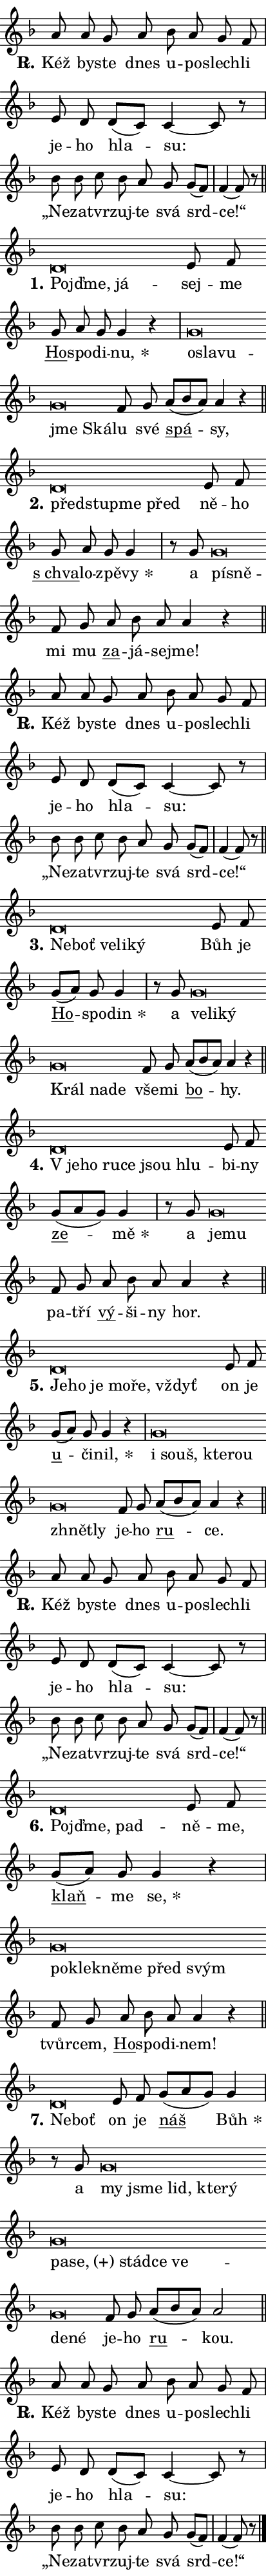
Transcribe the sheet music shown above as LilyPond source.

\version "2.24.0"
\header { tagline = "" }
\paper {
  indent = 0\cm
  top-margin = 0\cm
  right-margin = 0\cm
  bottom-margin = 0\cm
  left-margin = 0\cm
  paper-width = 7\cm
  page-breaking = #ly:one-page-breaking
  system-system-spacing.basic-distance = #11
  score-system-spacing.basic-distance = #11
  ragged-last = ##f
}


%% Author: Thomas Morley
%% https://lists.gnu.org/archive/html/lilypond-user/2020-05/msg00002.html
#(define (line-position grob)
"Returns position of @var[grob} in current system:
   @code{'start}, if at first time-step
   @code{'end}, if at last time-step
   @code{'middle} otherwise
"
  (let* ((col (ly:item-get-column grob))
         (ln (ly:grob-object col 'left-neighbor))
         (rn (ly:grob-object col 'right-neighbor))
         (col-to-check-left (if (ly:grob? ln) ln col))
         (col-to-check-right (if (ly:grob? rn) rn col))
         (break-dir-left
           (and
             (ly:grob-property col-to-check-left 'non-musical #f)
             (ly:item-break-dir col-to-check-left)))
         (break-dir-right
           (and
             (ly:grob-property col-to-check-right 'non-musical #f)
             (ly:item-break-dir col-to-check-right))))
        (cond ((eqv? 1 break-dir-left) 'start)
              ((eqv? -1 break-dir-right) 'end)
              (else 'middle))))

#(define (tranparent-at-line-position vctor)
  (lambda (grob)
  "Relying on @code{line-position} select the relevant enry from @var{vctor}.
Used to determine transparency,"
    (case (line-position grob)
      ((end) (not (vector-ref vctor 0)))
      ((middle) (not (vector-ref vctor 1)))
      ((start) (not (vector-ref vctor 2))))))

noteHeadBreakVisibility =
#(define-music-function (break-visibility)(vector?)
"Makes @code{NoteHead}s transparent relying on @var{break-visibility}"
#{
  \override NoteHead.transparent =
    #(tranparent-at-line-position break-visibility)
#})

#(define delete-ledgers-for-transparent-note-heads
  (lambda (grob)
    "Reads whether a @code{NoteHead} is transparent.
If so this @code{NoteHead} is removed from @code{'note-heads} from
@var{grob}, which is supposed to be @code{LedgerLineSpanner}.
As a result ledgers are not printed for this @code{NoteHead}"
    (let* ((nhds-array (ly:grob-object grob 'note-heads))
           (nhds-list
             (if (ly:grob-array? nhds-array)
                 (ly:grob-array->list nhds-array)
                 '()))
           ;; Relies on the transparent-property being done before
           ;; Staff.LedgerLineSpanner.after-line-breaking is executed.
           ;; This is fragile ...
           (to-keep
             (remove
               (lambda (nhd)
                 (ly:grob-property nhd 'transparent #f))
               nhds-list)))
      ;; TODO find a better method to iterate over grob-arrays, similiar
      ;; to filter/remove etc for lists
      ;; For now rebuilt from scratch
      (set! (ly:grob-object grob 'note-heads)  '())
      (for-each
        (lambda (nhd)
          (ly:pointer-group-interface::add-grob grob 'note-heads nhd))
        to-keep))))

hideNotes = {
  \noteHeadBreakVisibility #begin-of-line-visible
}
unHideNotes = {
  \noteHeadBreakVisibility #all-visible
}

% work-around for resetting accidentals
% https://lilypond.org/doc/v2.23/Documentation/notation/displaying-rhythms#unmetered-music
cadenzaMeasure = {
  \cadenzaOff
  \partial 1024 s1024
  \cadenzaOn
}

#(define-markup-command (accent layout props text) (markup?)
  "Underline accented syllable"
  (interpret-markup layout props
    #{\markup \override #'(offset . 4.3) \underline { #text }#}))

responsum = \markup \concat {
  "R" \hspace #-1.05 \path #0.1 #'((moveto 0 0.07) (lineto 0.9 0.8)) \hspace #0.05 "."
}

\layout {
    \context {
        \Staff
        \remove "Time_signature_engraver"
        \override LedgerLineSpanner.after-line-breaking = #delete-ledgers-for-transparent-note-heads
    }
    \context {
        \Voice {
            \override NoteHead.output-attributes = #'((class . "notehead"))
            \override Hairpin.height = #0.55
        }
    }
    \context {
        \Lyrics {
            \override StanzaNumber.output-attributes = #'((class . "stanzanumber"))
            \override LyricSpace.minimum-distance = #0.9
            \override LyricText.font-name = #"TeX Gyre Schola"
            \override LyricText.font-size = 1
            \override StanzaNumber.font-name = #"TeX Gyre Schola Bold"
            \override StanzaNumber.font-size = 1
        }
    }
}

% magnetic-lyrics.ily
%
%   written by
%     Jean Abou Samra <jean@abou-samra.fr>
%     Werner Lemberg <wl@gnu.org>
%
%   adapted by
%     Jiri Hon <jiri.hon@gmail.com>
%
% Version 2022-Apr-15

% https://www.mail-archive.com/lilypond-user@gnu.org/msg149350.html

#(define (Left_hyphen_pointer_engraver context)
   "Collect syllable-hyphen-syllable occurrences in lyrics and store
them in properties.  This engraver only looks to the left.  For
example, if the lyrics input is @code{foo -- bar}, it does the
following.

@itemize @bullet
@item
Set the @code{text} property of the @code{LyricHyphen} grob between
@q{foo} and @q{bar} to @code{foo}.

@item
Set the @code{left-hyphen} property of the @code{LyricText} grob with
text @q{foo} to the @code{LyricHyphen} grob between @q{foo} and
@q{bar}.
@end itemize

Use this auxiliary engraver in combination with the
@code{lyric-@/text::@/apply-@/magnetic-@/offset!} hook."
   (let ((hyphen #f)
         (text #f))
     (make-engraver
      (acknowledgers
       ((lyric-syllable-interface engraver grob source-engraver)
        (set! text grob)))
      (end-acknowledgers
       ((lyric-hyphen-interface engraver grob source-engraver)
        ;(when (not (grob::has-interface grob 'lyric-space-interface))
          (set! hyphen grob)));)
      ((stop-translation-timestep engraver)
       (when (and text hyphen)
         (ly:grob-set-object! text 'left-hyphen hyphen))
       (set! text #f)
       (set! hyphen #f)))))

#(define (lyric-text::apply-magnetic-offset! grob)
   "If the space between two syllables is less than the value in
property @code{LyricText@/.details@/.squash-threshold}, move the right
syllable to the left so that it gets concatenated with the left
syllable.

Use this function as a hook for
@code{LyricText@/.after-@/line-@/breaking} if the
@code{Left_@/hyphen_@/pointer_@/engraver} is active."
   (let ((hyphen (ly:grob-object grob 'left-hyphen #f)))
     (when hyphen
       (let ((left-text (ly:spanner-bound hyphen LEFT)))
         (when (grob::has-interface left-text 'lyric-syllable-interface)
           (let* ((common (ly:grob-common-refpoint grob left-text X))
                  (this-x-ext (ly:grob-extent grob common X))
                  (left-x-ext
                   (begin
                     ;; Trigger magnetism for left-text.
                     (ly:grob-property left-text 'after-line-breaking)
                     (ly:grob-extent left-text common X)))
                  ;; `delta` is the gap width between two syllables.
                  (delta (- (interval-start this-x-ext)
                            (interval-end left-x-ext)))
                  (details (ly:grob-property grob 'details))
                  (threshold (assoc-get 'squash-threshold details 0.2)))
             (when (< delta threshold)
               (let* (;; We have to manipulate the input text so that
                      ;; ligatures crossing syllable boundaries are not
                      ;; disabled.  For languages based on the Latin
                      ;; script this is essentially a beautification.
                      ;; However, for non-Western scripts it can be a
                      ;; necessity.
                      (lt (ly:grob-property left-text 'text))
                      (rt (ly:grob-property grob 'text))
                      (is-space (grob::has-interface hyphen 'lyric-space-interface))
                      (space (if is-space " " ""))
                      (space-markup (grob-interpret-markup grob " "))
                      (space-size (interval-length (ly:stencil-extent space-markup X)))
                      (extra-delta (if is-space space-size 0))
                      ;; Append new syllable.
                      (ltrt-space (if (and (string? lt) (string? rt))
                                (string-append lt space rt)
                                (make-concat-markup (list lt space rt))))
                      ;; Right-align `ltrt` to the right side.
                      (ltrt-space-markup (grob-interpret-markup
                               grob
                               (make-translate-markup
                                (cons (interval-length this-x-ext) 0)
                                (make-right-align-markup ltrt-space)))))
                 (begin
                   ;; Don't print `left-text`.
                   (ly:grob-set-property! left-text 'stencil #f)
                   ;; Set text and stencil (which holds all collected
                   ;; syllables so far) and shift it to the left.
                   (ly:grob-set-property! grob 'text ltrt-space)
                   (ly:grob-set-property! grob 'stencil ltrt-space-markup)
                   (ly:grob-translate-axis! grob (- (- delta extra-delta)) X))))))))))


#(define (lyric-hyphen::displace-bounds-first grob)
   ;; Make very sure this callback isn't triggered too early.
   (let ((left (ly:spanner-bound grob LEFT))
         (right (ly:spanner-bound grob RIGHT)))
     (ly:grob-property left 'after-line-breaking)
     (ly:grob-property right 'after-line-breaking)
     (ly:lyric-hyphen::print grob)))

squashThreshold = #0.4

\layout {
  \context {
    \Lyrics
    \consists #Left_hyphen_pointer_engraver
    \override LyricText.after-line-breaking =
      #lyric-text::apply-magnetic-offset!
    \override LyricHyphen.stencil = #lyric-hyphen::displace-bounds-first
    \override LyricText.details.squash-threshold = \squashThreshold
    \override LyricHyphen.minimum-distance = 0
    \override LyricHyphen.minimum-length = \squashThreshold
  }
}

squash = \override LyricText.details.squash-threshold = 9999
unSquash = \override LyricText.details.squash-threshold = \squashThreshold

left = \override LyricText.self-alignment-X = #LEFT
unLeft = \revert LyricText.self-alignment-X

starOffset = #(lambda (grob) 
                (let ((x_offset (ly:self-alignment-interface::aligned-on-x-parent grob)))
                  (if (= x_offset 0) 0 (+ x_offset 1.2))))

star = #(define-music-function (syllable)(string?)
"Append star separator at the end of a syllable"
#{
  \once \override LyricText.X-offset = #starOffset
  \lyricmode { \markup {
    #syllable
    \override #'((font-name . "TeX Gyre Schola Bold")) \hspace #0.2 \lower #0.65 \larger "*"
  } }
#})

starAccent = #(define-music-function (syllable)(string?)
"Append star separator at the end of a syllable and make accent"
#{
  \once \override LyricText.X-offset = #starOffset
  \lyricmode { \markup {
    \accent #syllable
    \override #'((font-name . "TeX Gyre Schola Bold")) \hspace #0.2 \lower #0.65 \larger "*"
  } }
#})

breath = #(define-music-function (syllable)(string?)
"Append breathing indicator at the end of a syllable"
#{
  \lyricmode { \markup { #syllable "+" } }
#})

optionalBreath = #(define-music-function (syllable)(string?)
"Append optional breathing indicator at the end of a syllable"
#{
  \lyricmode { \markup { #syllable "(+)" } }
#})


\score {
    <<
        \new Voice = "melody" { \cadenzaOn \key f \major \relative { a'8 a g a bes a g f \cadenzaMeasure \bar "|" e d \bar "" d[( c)] c4~ c8 r8 \cadenzaMeasure \bar "|" bes' bes c bes a g g[( f)] \cadenzaMeasure \bar "|" f4( f8)] r \cadenzaMeasure \bar "||" \break } }
        \new Lyrics \lyricsto "melody" { \lyricmode { \set stanza = \responsum
Kéž by -- ste dnes u -- po -- slech -- li je -- ho hla -- su: „Ne -- za -- tvr -- zuj -- te svá srd -- ce!“ } }
    >>
    \layout {}
}

\score {
    <<
        \new Voice = "melody" { \cadenzaOn \key f \major \relative { d'\breve*1/16 \hideNotes \breve*1/16 \breve*1/16 \bar "" \unHideNotes e8 f \bar "" g a g g4 r \cadenzaMeasure \bar "|" g\breve*1/16 \hideNotes \breve*1/16 \bar "" \breve*1/16 \bar "" \breve*1/16 \breve*1/16 \bar "" \unHideNotes f8 g \bar "" a[( bes a)] a4 r \cadenzaMeasure \bar "||" \break } }
        \new Lyrics \lyricsto "melody" { \lyricmode { \set stanza = "1."
\left Pojď -- \squash me, já -- \unLeft \unSquash sej -- me \markup \accent Ho -- spo -- di -- \star nu, \left o -- \squash sla -- vu -- jme Ská -- \unLeft \unSquash lu své \markup \accent spá -- sy, } }
    >>
    \layout {}
}

\score {
    <<
        \new Voice = "melody" { \cadenzaOn \key f \major \relative { d'\breve*1/16 \hideNotes \breve*1/16 \bar "" \breve*1/16 \breve*1/16 \bar "" \unHideNotes e8 f \bar "" g a g g4 \cadenzaMeasure \bar "|" r8 g8 g\breve*1/16 \hideNotes \breve*1/16 \bar "" \unHideNotes f8 g \bar "" a bes a a4 r \cadenzaMeasure \bar "||" \break } }
        \new Lyrics \lyricsto "melody" { \lyricmode { \set stanza = "2."
\left před -- \squash stup -- me před \unLeft \unSquash ně -- ho \markup \accent "s chva" -- lo -- zpě -- \star vy a \left pí -- \squash sně -- \unLeft \unSquash mi mu \markup \accent za -- já -- sej -- me! } }
    >>
    \layout {}
}

\score {
    <<
        \new Voice = "melody" { \cadenzaOn \key f \major \relative { a'8 a g a bes a g f \cadenzaMeasure \bar "|" e d \bar "" d[( c)] c4~ c8 r8 \cadenzaMeasure \bar "|" bes' bes c bes a g g[( f)] \cadenzaMeasure \bar "|" f4( f8)] r \cadenzaMeasure \bar "||" \break } }
        \new Lyrics \lyricsto "melody" { \lyricmode { \set stanza = \responsum
Kéž by -- ste dnes u -- po -- slech -- li je -- ho hla -- su: „Ne -- za -- tvr -- zuj -- te svá srd -- ce!“ } }
    >>
    \layout {}
}

\score {
    <<
        \new Voice = "melody" { \cadenzaOn \key f \major \relative { d'\breve*1/16 \hideNotes \breve*1/16 \bar "" \breve*1/16 \bar "" \breve*1/16 \breve*1/16 \bar "" \unHideNotes e8 f \bar "" g[( a)] g g4 \cadenzaMeasure \bar "|" r8 g8 g\breve*1/16 \hideNotes \breve*1/16 \bar "" \breve*1/16 \bar "" \breve*1/16 \bar "" \breve*1/16 \breve*1/16 \bar "" \unHideNotes f8 g \bar "" a[( bes a)] a4 r \cadenzaMeasure \bar "||" \break } }
        \new Lyrics \lyricsto "melody" { \lyricmode { \set stanza = "3."
\left Ne -- \squash boť ve -- li -- ký \unLeft \unSquash Bůh je \markup \accent Ho -- spo -- \star din a \left ve -- \squash li -- ký Král na -- de \unLeft \unSquash vše -- mi \markup \accent bo -- hy. } }
    >>
    \layout {}
}

\score {
    <<
        \new Voice = "melody" { \cadenzaOn \key f \major \relative { d'\breve*1/16 \hideNotes \breve*1/16 \bar "" \breve*1/16 \bar "" \breve*1/16 \bar "" \breve*1/16 \breve*1/16 \bar "" \unHideNotes e8 f \bar "" g[( a g)] g4 \cadenzaMeasure \bar "|" r8 g8 g\breve*1/16 \hideNotes \breve*1/16 \bar "" \unHideNotes f8 g \bar "" a bes a a4 r \cadenzaMeasure \bar "||" \break } }
        \new Lyrics \lyricsto "melody" { \lyricmode { \set stanza = "4."
\left "V je" -- \squash ho ru -- ce jsou hlu -- \unLeft \unSquash bi -- ny \markup \accent ze -- \star mě a \left je -- \squash mu \unLeft \unSquash pa -- tří \markup \accent vý -- ši -- ny hor. } }
    >>
    \layout {}
}

\score {
    <<
        \new Voice = "melody" { \cadenzaOn \key f \major \relative { d'\breve*1/16 \hideNotes \breve*1/16 \bar "" \breve*1/16 \bar "" \breve*1/16 \bar "" \breve*1/16 \breve*1/16 \bar "" \unHideNotes e8 f \bar "" g[( a)] g g4 r \cadenzaMeasure \bar "|" g\breve*1/16 \hideNotes \breve*1/16 \bar "" \breve*1/16 \bar "" \breve*1/16 \bar "" \breve*1/16 \breve*1/16 \bar "" \unHideNotes f8 g \bar "" a[( bes a)] a4 r \cadenzaMeasure \bar "||" \break } }
        \new Lyrics \lyricsto "melody" { \lyricmode { \set stanza = "5."
\left Je -- \squash ho je mo -- ře, vždyť \unLeft \unSquash on je \markup \accent u -- či -- \star nil, \left i \squash souš, kte -- rou zhnět -- ly \unLeft \unSquash je -- ho \markup \accent ru -- ce. } }
    >>
    \layout {}
}

\score {
    <<
        \new Voice = "melody" { \cadenzaOn \key f \major \relative { a'8 a g a bes a g f \cadenzaMeasure \bar "|" e d \bar "" d[( c)] c4~ c8 r8 \cadenzaMeasure \bar "|" bes' bes c bes a g g[( f)] \cadenzaMeasure \bar "|" f4( f8)] r \cadenzaMeasure \bar "||" \break } }
        \new Lyrics \lyricsto "melody" { \lyricmode { \set stanza = \responsum
Kéž by -- ste dnes u -- po -- slech -- li je -- ho hla -- su: „Ne -- za -- tvr -- zuj -- te svá srd -- ce!“ } }
    >>
    \layout {}
}

\score {
    <<
        \new Voice = "melody" { \cadenzaOn \key f \major \relative { d'\breve*1/16 \hideNotes \breve*1/16 \breve*1/16 \bar "" \unHideNotes e8 f \bar "" g[( a)] g g4 r \cadenzaMeasure \bar "|" g\breve*1/16 \hideNotes \breve*1/16 \bar "" \breve*1/16 \bar "" \breve*1/16 \bar "" \breve*1/16 \breve*1/16 \bar "" \unHideNotes f8 g \bar "" a bes a a4 r \cadenzaMeasure \bar "||" \break } }
        \new Lyrics \lyricsto "melody" { \lyricmode { \set stanza = "6."
\left Pojď -- \squash me, pad -- \unLeft \unSquash ně -- me, \markup \accent klaň -- me \star se, \left po -- \squash kle -- kně -- me před svým \unLeft \unSquash tvůr -- cem, \markup \accent Ho -- spo -- di -- nem! } }
    >>
    \layout {}
}

\score {
    <<
        \new Voice = "melody" { \cadenzaOn \key f \major \relative { d'\breve*1/16 \hideNotes \breve*1/16 \bar "" \unHideNotes e8 f \bar "" g[( a g)] g4 \cadenzaMeasure \bar "|" r8 g g\breve*1/16 \hideNotes \breve*1/16 \bar "" \breve*1/16 \bar "" \breve*1/16 \bar "" \breve*1/16 \bar "" \breve*1/16 \bar "" \breve*1/16 \bar "" \breve*1/16 \bar "" \breve*1/16 \bar "" \breve*1/16 \bar "" \breve*1/16 \breve*1/16 \bar "" \unHideNotes f8 g \bar "" a[( bes a)] a2 \cadenzaMeasure \bar "||" \break } }
        \new Lyrics \lyricsto "melody" { \lyricmode { \set stanza = "7."
\left Ne -- \squash boť \unLeft \unSquash on je \markup \accent náš \star Bůh a \left my \squash jsme lid, kte -- rý pa -- \optionalBreath se, stád -- ce ve -- de -- né \unLeft \unSquash je -- ho \markup \accent ru -- kou. } }
    >>
    \layout {}
}

\score {
    <<
        \new Voice = "melody" { \cadenzaOn \key f \major \relative { a'8 a g a bes a g f \cadenzaMeasure \bar "|" e d \bar "" d[( c)] c4~ c8 r8 \cadenzaMeasure \bar "|" bes' bes c bes a g g[( f)] \cadenzaMeasure \bar "|" f4( f8)] r \cadenzaMeasure \bar "||" \break } \bar "|." }
        \new Lyrics \lyricsto "melody" { \lyricmode { \set stanza = \responsum
Kéž by -- ste dnes u -- po -- slech -- li je -- ho hla -- su: „Ne -- za -- tvr -- zuj -- te svá srd -- ce!“ } }
    >>
    \layout {}
}
